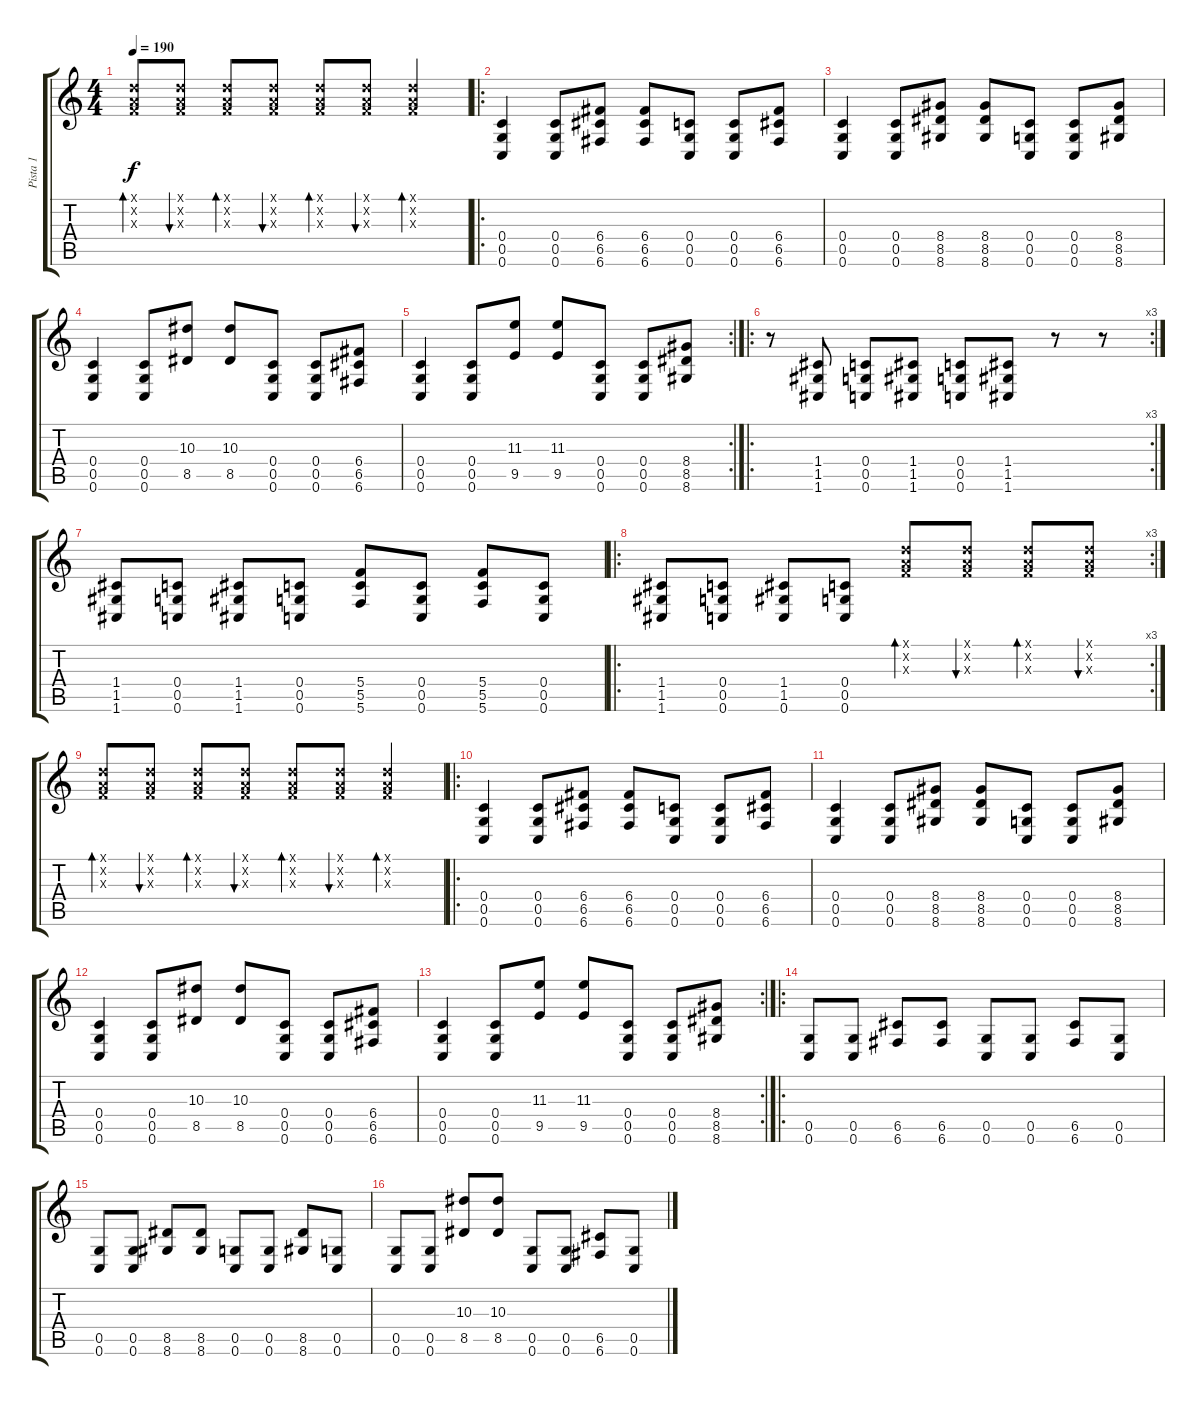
\track ("Pista 1" "Pista 1") {instrument distortionguitar}
\staff {score tabs}
\tuning (D4 A3 F3 C3 G2 C2) {hide}
\ts (4 4)
\tempo 190
\clef g2
\ks c
(0.1{x} 0.2{x} 0.3{x}).8{bd 30 dy f} (0.1{x} 0.2{x} 0.3{x}).8{bu 30} (0.1{x} 0.2{x} 0.3{x}).8{bd 30} (0.1{x} 0.2{x} 0.3{x}).8{bu 30} (0.1{x} 0.2{x} 0.3{x}).8{bd 30} (0.1{x} 0.2{x} 0.3{x}).8{bu 30} (0.1{x} 0.2{x} 0.3{x}).4{bd 30} |
\ro
(0.4 0.5 0.6).4 (0.4 0.5 0.6).8 (6.4 6.5 6.6).8 (6.4 6.5 6.6).8 (0.4 0.5 0.6).8 (0.4 0.5 0.6).8 (6.4 6.5 6.6).8 |
(0.4 0.5 0.6).4 (0.4 0.5 0.6).8 (8.4 8.5 8.6).8 (8.4 8.5 8.6).8 (0.4 0.5 0.6).8 (0.4 0.5 0.6).8 (8.4 8.5 8.6).8 |
(0.4 0.5 0.6).4 (0.4 0.5 0.6).8 (10.3 8.5).8 (10.3 8.5).8 (0.4 0.5 0.6).8 (0.4 0.5 0.6).8 (6.4 6.5 6.6).8 |
\rc 2
(0.4 0.5 0.6).4 (0.4 0.5 0.6).8 (11.3 9.5).8 (11.3 9.5).8 (0.4 0.5 0.6).8 (0.4 0.5 0.6).8 (8.4 8.5 8.6).8 |
\ro
\rc 3
r.8 (1.4 1.5 1.6).8 (0.4 0.5 0.6).8 (1.4 1.5 1.6).8 (0.4 0.5 0.6).8 (1.4 1.5 1.6).8 r.8 r.8 |
(1.4 1.5 1.6).8 (0.4 0.5 0.6).8 (1.4 1.5 1.6).8 (0.4 0.5 0.6).8 (5.4 5.5 5.6).8 (0.4 0.5 0.6).8 (5.4 5.5 5.6).8 (0.4 0.5 0.6).8 |
\ro
\rc 3
(1.4 1.5 1.6).8 (0.4 0.5 0.6).8 (1.4 1.5 0.6).8 (0.4 0.5 0.6).8 (0.1{x} 0.2{x} 0.3{x}).8{bd 30} (0.1{x} 0.2{x} 0.3{x}).8{bu 30} (0.1{x} 0.2{x} 0.3{x}).8{bd 30} (0.1{x} 0.2{x} 0.3{x}).8{bu 30} |
(0.1{x} 0.2{x} 0.3{x}).8{bd 30} (0.1{x} 0.2{x} 0.3{x}).8{bu 30} (0.1{x} 0.2{x} 0.3{x}).8{bd 30} (0.1{x} 0.2{x} 0.3{x}).8{bu 30} (0.1{x} 0.2{x} 0.3{x}).8{bd 30} (0.1{x} 0.2{x} 0.3{x}).8{bu 30} (0.1{x} 0.2{x} 0.3{x}).4{bd 30} |
\ro
(0.4 0.5 0.6).4 (0.4 0.5 0.6).8 (6.4 6.5 6.6).8 (6.4 6.5 6.6).8 (0.4 0.5 0.6).8 (0.4 0.5 0.6).8 (6.4 6.5 6.6).8 |
(0.4 0.5 0.6).4 (0.4 0.5 0.6).8 (8.4 8.5 8.6).8 (8.4 8.5 8.6).8 (0.4 0.5 0.6).8 (0.4 0.5 0.6).8 (8.4 8.5 8.6).8 |
(0.4 0.5 0.6).4 (0.4 0.5 0.6).8 (10.3 8.5).8 (10.3 8.5).8 (0.4 0.5 0.6).8 (0.4 0.5 0.6).8 (6.4 6.5 6.6).8 |
\rc 2
(0.4 0.5 0.6).4 (0.4 0.5 0.6).8 (11.3 9.5).8 (11.3 9.5).8 (0.4 0.5 0.6).8 (0.4 0.5 0.6).8 (8.4 8.5 8.6).8 |
\ro
(0.5 0.6).8{instrument electricguitarmuted} (0.5 0.6).8 (6.5 6.6).8 (6.5 6.6).8 (0.5 0.6).8 (0.5 0.6).8 (6.5 6.6).8 (0.5 0.6).8 |
(0.5 0.6).8 (0.5 0.6).8 (8.5 8.6).8 (8.5 8.6).8 (0.5 0.6).8 (0.5 0.6).8 (8.5 8.6).8 (0.5 0.6).8 |
(0.5 0.6).8 (0.5 0.6).8 (10.3 8.5).8{instrument distortionguitar} (10.3 8.5).8 (0.5 0.6).8{instrument electricguitarmuted} (0.5 0.6).8 (6.5 6.6).8 (0.5 0.6).8
